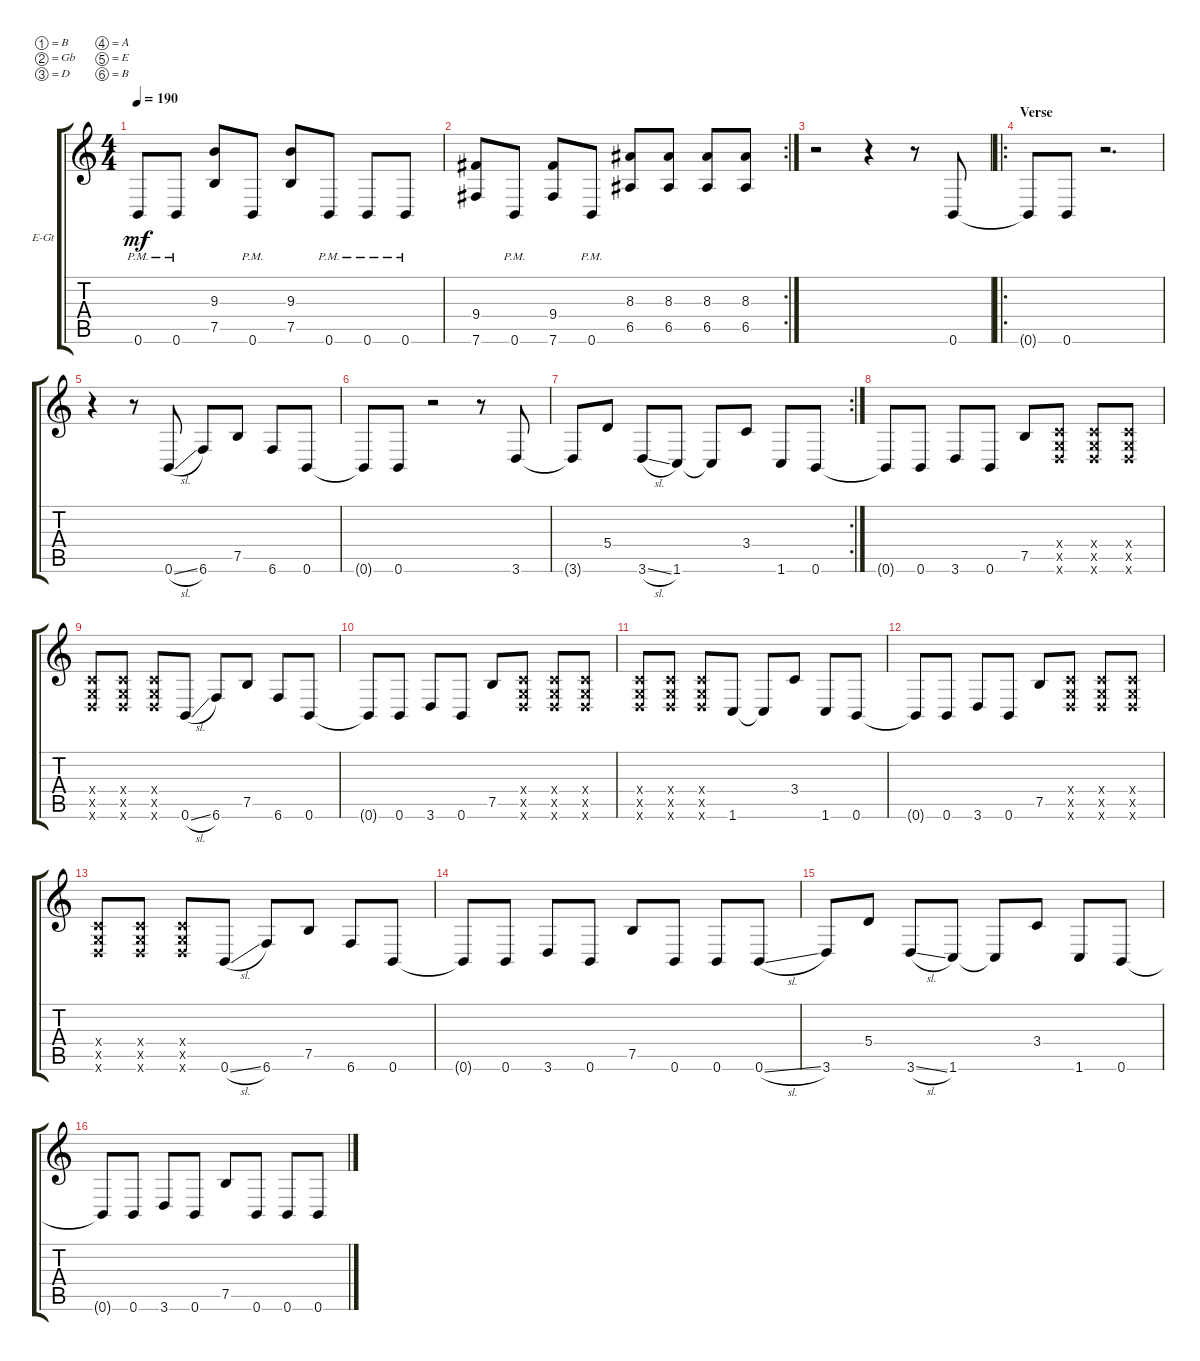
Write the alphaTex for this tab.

\bracketExtendMode groupsimilarinstruments
\firstSystemTrackNameOrientation horizontal
\otherSystemsTrackNameOrientation horizontal
\track ("Electric Guitar 1" "E-Gt") {instrument distortionguitar}
\staff {score tabs}
\tuning (B3 Gb3 D3 A2 E2 B1)
\ts (4 4)
\tempo 190
\clef g2
\ks c
0.6{pm}.8{dy mf} 0.6{pm}.8 (7.5 9.3).8 0.6{pm}.8 (9.3 7.5).8 0.6{pm}.8 0.6{pm}.8 0.6{pm}.8 |
\rc 2
(7.6 9.4).8 0.6{pm}.8 (9.4 7.6).8 0.6{pm}.8 (6.5 8.3).8 (6.5 8.3).8 (6.5 8.3).8 (6.5 8.3).8 |
r.2 r.4 r.8 0.6.8 |
\ro
\section ("" "Verse")
0.6{t}.8 0.6.8 r.2{d} |
r.4 r.8 0.6{sl}.8 6.6.8 7.5.8 6.6.8 0.6.8 |
0.6{t}.8 0.6.8 r.2 r.8 3.6.8 |
\rc 2
3.6{t}.8 5.4.8 3.6{sl}.8 1.6.8 1.6{t}.8 3.4.8 1.6.8 0.6.8 |
0.6{t}.8 0.6.8 3.6.8 0.6.8 7.5.8 (3.6{x} 3.5{x} 3.4{x}).8 (3.6{x} 3.5{x} 3.4{x}).8 (3.6{x} 3.5{x} 3.4{x}).8 |
(3.6{x} 3.5{x} 3.4{x}).8 (3.6{x} 3.5{x} 3.4{x}).8 (3.6{x} 3.5{x} 3.4{x}).8 0.6{sl}.8 6.6.8 7.5.8 6.6.8 0.6.8 |
0.6{t}.8 0.6.8 3.6.8 0.6.8 7.5.8 (3.6{x} 3.5{x} 3.4{x}).8 (3.6{x} 3.5{x} 3.4{x}).8 (3.6{x} 3.5{x} 3.4{x}).8 |
(3.6{x} 3.5{x} 3.4{x}).8 (3.6{x} 3.5{x} 3.4{x}).8 (3.6{x} 3.5{x} 3.4{x}).8 1.6.8 1.6{t}.8 3.4.8 1.6.8 0.6.8 |
0.6{t}.8 0.6.8 3.6.8 0.6.8 7.5.8 (3.6{x} 3.5{x} 3.4{x}).8 (3.6{x} 3.5{x} 3.4{x}).8 (3.6{x} 3.5{x} 3.4{x}).8 |
(3.6{x} 3.5{x} 3.4{x}).8 (3.6{x} 3.5{x} 3.4{x}).8 (3.6{x} 3.5{x} 3.4{x}).8 0.6{sl}.8 6.6.8 7.5.8 6.6.8 0.6.8 |
0.6{t}.8 0.6.8 3.6.8 0.6.8 7.5.8 0.6.8 0.6.8 0.6{sl}.8 |
3.6.8 5.4.8 3.6{sl}.8 1.6.8 1.6{t}.8 3.4.8 1.6.8 0.6.8 |
0.6{t}.8 0.6.8 3.6.8 0.6.8 7.5.8 0.6.8 0.6.8 0.6.8
